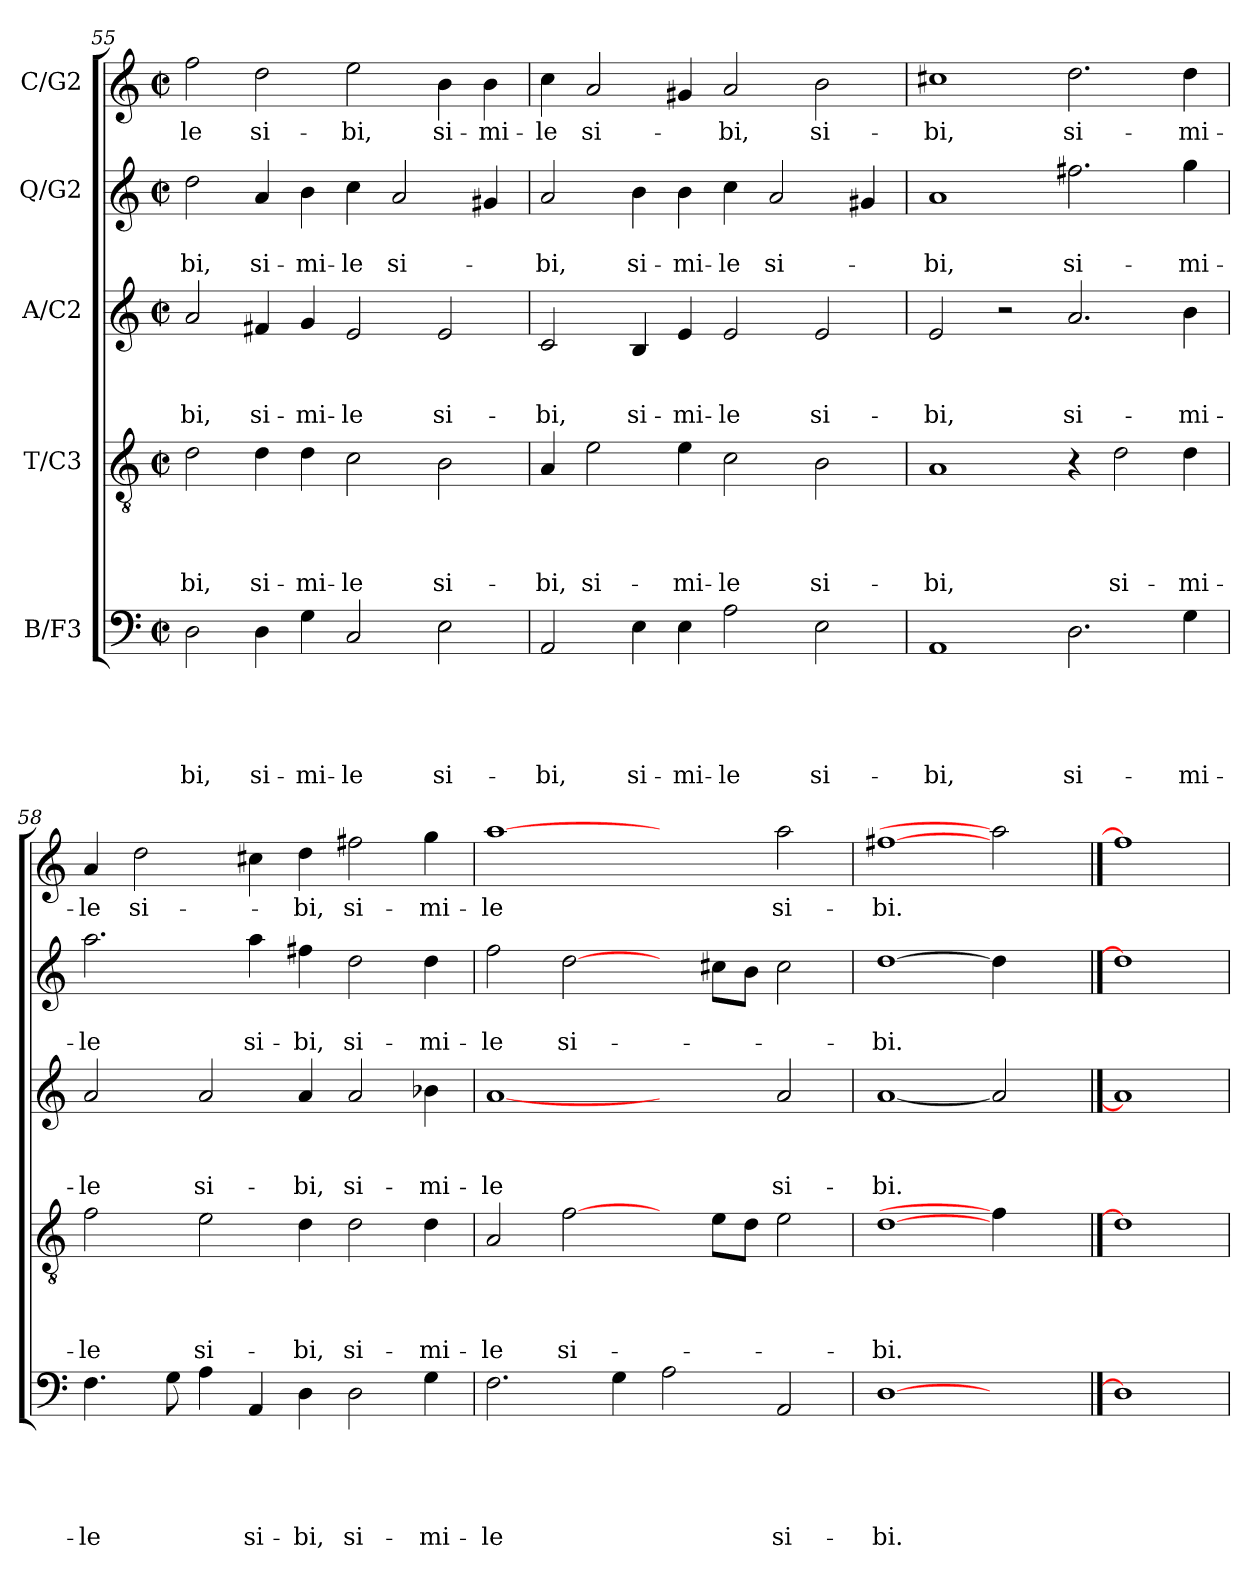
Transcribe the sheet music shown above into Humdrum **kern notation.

**kern	**text	**text	**text	**text	**text	**kern	**text	**text	**text	**text	**kern	**text	**text	**text	**kern	**text	**text	**kern	**text
*part5	*part5	*part5	*part5	*part5	*part5	*part4	*part4	*part4	*part4	*part4	*part3	*part3	*part3	*part3	*part2	*part2	*part2	*part1	*part1
*staff5	*staff5	*staff5	*staff5	*staff5	*staff5	*staff4	*staff4	*staff4	*staff4	*staff4	*staff3	*staff3	*staff3	*staff3	*staff2	*staff2	*staff2	*staff1	*staff1
*I"B/F3	*	*	*	*	*	*I"T/C3	*	*	*	*	*I"A/C2	*	*	*	*I"Q/G2	*	*	*I"C/G2	*
*clefF4	*	*	*	*	*	*clefGv2	*	*	*	*	*clefG2	*	*	*	*clefG2	*	*	*clefG2	*
*k[]	*	*	*	*	*	*k[]	*	*	*	*	*k[]	*	*	*	*k[]	*	*	*k[]	*
*C:	*	*	*	*	*	*C:	*	*	*	*	*C:	*	*	*	*C:	*	*	*C:	*
*M2/2	*	*	*	*	*	*M2/2	*	*	*	*	*M2/2	*	*	*	*M2/2	*	*	*M2/2	*
*met(c|)	*	*	*	*	*	*met(c|)	*	*	*	*	*met(c|)	*	*	*	*met(c|)	*	*	*met(c|)	*
=55	=55	=55	=55	=55	=55	=55	=55	=55	=55	=55	=55	=55	=55	=55	=55	=55	=55	=55	=55
!	!	!	!	!	!LO:LY:b	!	!	!	!	!LO:LY:b	!	!	!	!LO:LY:b	!	!	!LO:LY:b	!	!LO:LY:b
2D\	.	.	.	.	-bi,	2d\	.	.	.	-bi,	2a/	.	.	-bi,	2dd\	.	-bi,	2ff\	-le
!	!	!	!	!	!LO:LY:b	!	!	!	!	!LO:LY:b	!	!	!	!LO:LY:b	!	!	!LO:LY:b	!	!LO:LY:b
4D\	.	.	.	.	si-	4d\	.	.	.	si-	4f#X/	.	.	si-	4a/	.	si-	2dd\	si-
!	!	!	!	!	!LO:LY:b	!	!	!	!	!LO:LY:b	!	!	!	!LO:LY:b	!	!	!LO:LY:b	!	!
4G\	.	.	.	.	-mi-	4d\	.	.	.	-mi-	4g/	.	.	-mi-	4b\	.	-mi-	.	.
!	!	!	!	!	!LO:LY:b	!	!	!	!	!LO:LY:b	!	!	!	!LO:LY:b	!	!	!LO:LY:b	!	!LO:LY:b
2C/	.	.	.	.	-le	2c\	.	.	.	-le	2e/	.	.	-le	4cc\	.	-le	2ee\	-bi,
!	!	!	!	!	!	!	!	!	!	!	!	!	!	!	!	!	!LO:LY:b	!	!
.	.	.	.	.	.	.	.	.	.	.	.	.	.	.	2a/	.	si-	.	.
!	!	!	!	!	!LO:LY:b	!	!	!	!	!LO:LY:b	!	!	!	!LO:LY:b	!	!	!	!	!LO:LY:b
2E\	.	.	.	.	si-	2B\	.	.	.	si-	2e/	.	.	si-	.	.	.	4b\	si-
!	!	!	!	!	!	!	!	!	!	!	!	!	!	!	!	!	!	!	!LO:LY:b
.	.	.	.	.	.	.	.	.	.	.	.	.	.	.	4g#X/	.	.	4b\	-mi-
!!LO:LB:g=z
=56	=56	=56	=56	=56	=56	=56	=56	=56	=56	=56	=56	=56	=56	=56	=56	=56	=56	=56	=56
!	!	!	!	!	!LO:LY:b	!	!	!	!	!LO:LY:b	!	!	!	!LO:LY:b	!	!	!LO:LY:b	!	!LO:LY:b
2AA/	.	.	.	.	-bi,	4A/	.	.	.	-bi,	2c/	.	.	-bi,	2a/	.	-bi,	4cc\	-le
!	!	!	!	!	!	!	!	!	!	!LO:LY:b	!	!	!	!	!	!	!	!	!LO:LY:b
.	.	.	.	.	.	2e\	.	.	.	si-	.	.	.	.	.	.	.	2a/	si-
!	!	!	!	!	!LO:LY:b	!	!	!	!	!	!	!	!	!LO:LY:b	!	!	!LO:LY:b	!	!
4E\	.	.	.	.	si-	.	.	.	.	.	4B/	.	.	si-	4b\	.	si-	.	.
!	!	!	!	!	!LO:LY:b	!	!	!	!	!LO:LY:b	!	!	!	!LO:LY:b	!	!	!LO:LY:b	!	!
4E\	.	.	.	.	-mi-	4e\	.	.	.	-mi-	4e/	.	.	-mi-	4b\	.	-mi-	4g#X/	.
!	!	!	!	!	!LO:LY:b	!	!	!	!	!LO:LY:b	!	!	!	!LO:LY:b	!	!	!LO:LY:b	!	!LO:LY:b
2A\	.	.	.	.	-le	2c\	.	.	.	-le	2e/	.	.	-le	4cc\	.	-le	2a/	-bi,
!	!	!	!	!	!	!	!	!	!	!	!	!	!	!	!	!	!LO:LY:b	!	!
.	.	.	.	.	.	.	.	.	.	.	.	.	.	.	2a/	.	si-	.	.
!	!	!	!	!	!LO:LY:b	!	!	!	!	!LO:LY:b	!	!	!	!LO:LY:b	!	!	!	!	!LO:LY:b
2E\	.	.	.	.	si-	2B\	.	.	.	si-	2e/	.	.	si-	.	.	.	2b\	si-
.	.	.	.	.	.	.	.	.	.	.	.	.	.	.	4g#X/	.	.	.	.
=57	=57	=57	=57	=57	=57	=57	=57	=57	=57	=57	=57	=57	=57	=57	=57	=57	=57	=57	=57
!	!	!	!	!	!LO:LY:b	!	!	!	!	!LO:LY:b	!	!	!	!LO:LY:b	!	!	!LO:LY:b	!	!LO:LY:b
1AA	.	.	.	.	-bi,	1A	.	.	.	-bi,	2e/	.	.	-bi,	1a	.	-bi,	1cc#X	-bi,
.	.	.	.	.	.	.	.	.	.	.	2r	.	.	.	.	.	.	.	.
!	!	!	!	!	!LO:LY:b	!	!	!	!	!	!	!	!	!LO:LY:b	!	!	!LO:LY:b	!	!LO:LY:b
2.D\	.	.	.	.	si-	4r	.	.	.	.	2.a/	.	.	si-	2.ff#X\	.	si-	2.dd\	si-
!	!	!	!	!	!	!	!	!	!	!LO:LY:b	!	!	!	!	!	!	!	!	!
.	.	.	.	.	.	2d\	.	.	.	si-	.	.	.	.	.	.	.	.	.
!	!	!	!	!	!LO:LY:b	!	!	!	!	!LO:LY:b	!	!	!	!LO:LY:b	!	!	!LO:LY:b	!	!LO:LY:b
4G\	.	.	.	.	-mi-	4d\	.	.	.	-mi-	4b\	.	.	-mi-	4gg\	.	-mi-	4dd\	-mi-
=58	=58	=58	=58	=58	=58	=58	=58	=58	=58	=58	=58	=58	=58	=58	=58	=58	=58	=58	=58
!	!	!	!	!	!LO:LY:b	!	!	!	!	!LO:LY:b	!	!	!	!LO:LY:b	!	!	!LO:LY:b	!	!LO:LY:b
4.F\	.	.	.	.	-le	2f\	.	.	.	-le	2a/	.	.	-le	2.aa\	.	-le	4a/	-le
!	!	!	!	!	!	!	!	!	!	!	!	!	!	!	!	!	!	!	!LO:LY:b
.	.	.	.	.	.	.	.	.	.	.	.	.	.	.	.	.	.	2dd\	si-
8G\	.	.	.	.	.	.	.	.	.	.	.	.	.	.	.	.	.	.	.
!	!	!	!	!	!	!	!	!	!	!LO:LY:b	!	!	!	!LO:LY:b	!	!	!	!	!
4A\	.	.	.	.	.	2e\	.	.	.	si-	2a/	.	.	si-	.	.	.	.	.
!	!	!	!	!	!LO:LY:b	!	!	!	!	!	!	!	!	!	!	!	!LO:LY:b	!	!
4AA/	.	.	.	.	si-	.	.	.	.	.	.	.	.	.	4aa\	.	si-	4cc#X\	.
!	!	!	!	!	!LO:LY:b	!	!	!	!	!LO:LY:b	!	!	!	!LO:LY:b	!	!	!LO:LY:b	!	!LO:LY:b
4D\	.	.	.	.	-bi,	4d\	.	.	.	-bi,	4a/	.	.	-bi,	4ff#X\	.	-bi,	4dd\	-bi,
!	!	!	!	!	!LO:LY:b	!	!	!	!	!LO:LY:b	!	!	!	!LO:LY:b	!	!	!LO:LY:b	!	!LO:LY:b
2D\	.	.	.	.	si-	2d\	.	.	.	si-	2a/	.	.	si-	2dd\	.	si-	2ff#X\	si-
!	!	!	!	!	!LO:LY:b	!	!	!	!	!LO:LY:b	!	!	!	!LO:LY:b	!	!	!LO:LY:b	!	!LO:LY:b
4G\	.	.	.	.	-mi-	4d\	.	.	.	-mi-	4b-X\	.	.	-mi-	4dd\	.	-mi-	4gg\	-mi-
=59	=59	=59	=59	=59	=59	=59	=59	=59	=59	=59	=59	=59	=59	=59	=59	=59	=59	=59	=59
!	!	!	!	!	!LO:LY:b	!	!	!	!	!LO:LY:b	!	!	!	!LO:LY:b	!	!	!LO:LY:b	!	!LO:LY:b
2.F\	.	.	.	.	-le	2A/	.	.	.	-le	[1a	.	.	-le	2ff\	.	-le	[1aa	-le
!	!	!	!	!	!	!	!	!	!	!LO:LY:b	!	!	!	!	!	!	!LO:LY:b	!	!
.	.	.	.	.	.	[2f\	.	.	.	si-	.	.	.	.	[2dd\	.	si-	.	.
4G\	.	.	.	.	.	.	.	.	.	.	.	.	.	.	.	.	.	.	.
2A\	.	.	.	.	.	4ryy	.	.	.	.	2ryy	.	.	.	4ryy	.	.	2ryy	.
.	.	.	.	.	.	8e\L	.	.	.	.	.	.	.	.	8cc#X\L	.	.	.	.
.	.	.	.	.	.	8d\J	.	.	.	.	.	.	.	.	8b\J	.	.	.	.
!	!	!	!	!	!LO:LY:b	!	!	!	!	!	!	!	!	!LO:LY:b	!	!	!	!	!LO:LY:b
2AA/	.	.	.	.	si-	2e\	.	.	.	.	2a/	.	.	si-	2cc#\	.	.	2aa\	si-
=60	=60	=60	=60	=60	=60	=60	=60	=60	=60	=60	=60	=60	=60	=60	=60	=60	=60	=60	=60
!	!	!	!	!	!LO:LY:b	!	!	!	!	!LO:LY:b	!	!	!	!LO:LY:b	!	!	!LO:LY:b	!	!LO:LY:b
[1D	.	.	.	.	-bi.	[1d	.	.	.	-bi.	[1a	.	.	-bi.	[1dd	.	-bi.	[1ff#X	-bi.
2ryy	.	.	.	.	.	4f\]	.	.	.	.	2a]	.	.	.	4dd\]	.	.	2aa]	.
.	.	.	.	.	.	4ryy	.	.	.	.	.	.	.	.	4ryy	.	.	.	.
==61	==61	==61	==61	==61	==61	==61	==61	==61	==61	==61	==61	==61	==61	==61	==61	==61	==61	==61	==61
1D]	.	.	.	.	.	1d]	.	.	.	.	1a]	.	.	.	1dd]	.	.	1ff#]	.
=	=	=	=	=	=	=	=	=	=	=	=	=	=	=	=	=	=	=	=
*-	*-	*-	*-	*-	*-	*-	*-	*-	*-	*-	*-	*-	*-	*-	*-	*-	*-	*-	*-
